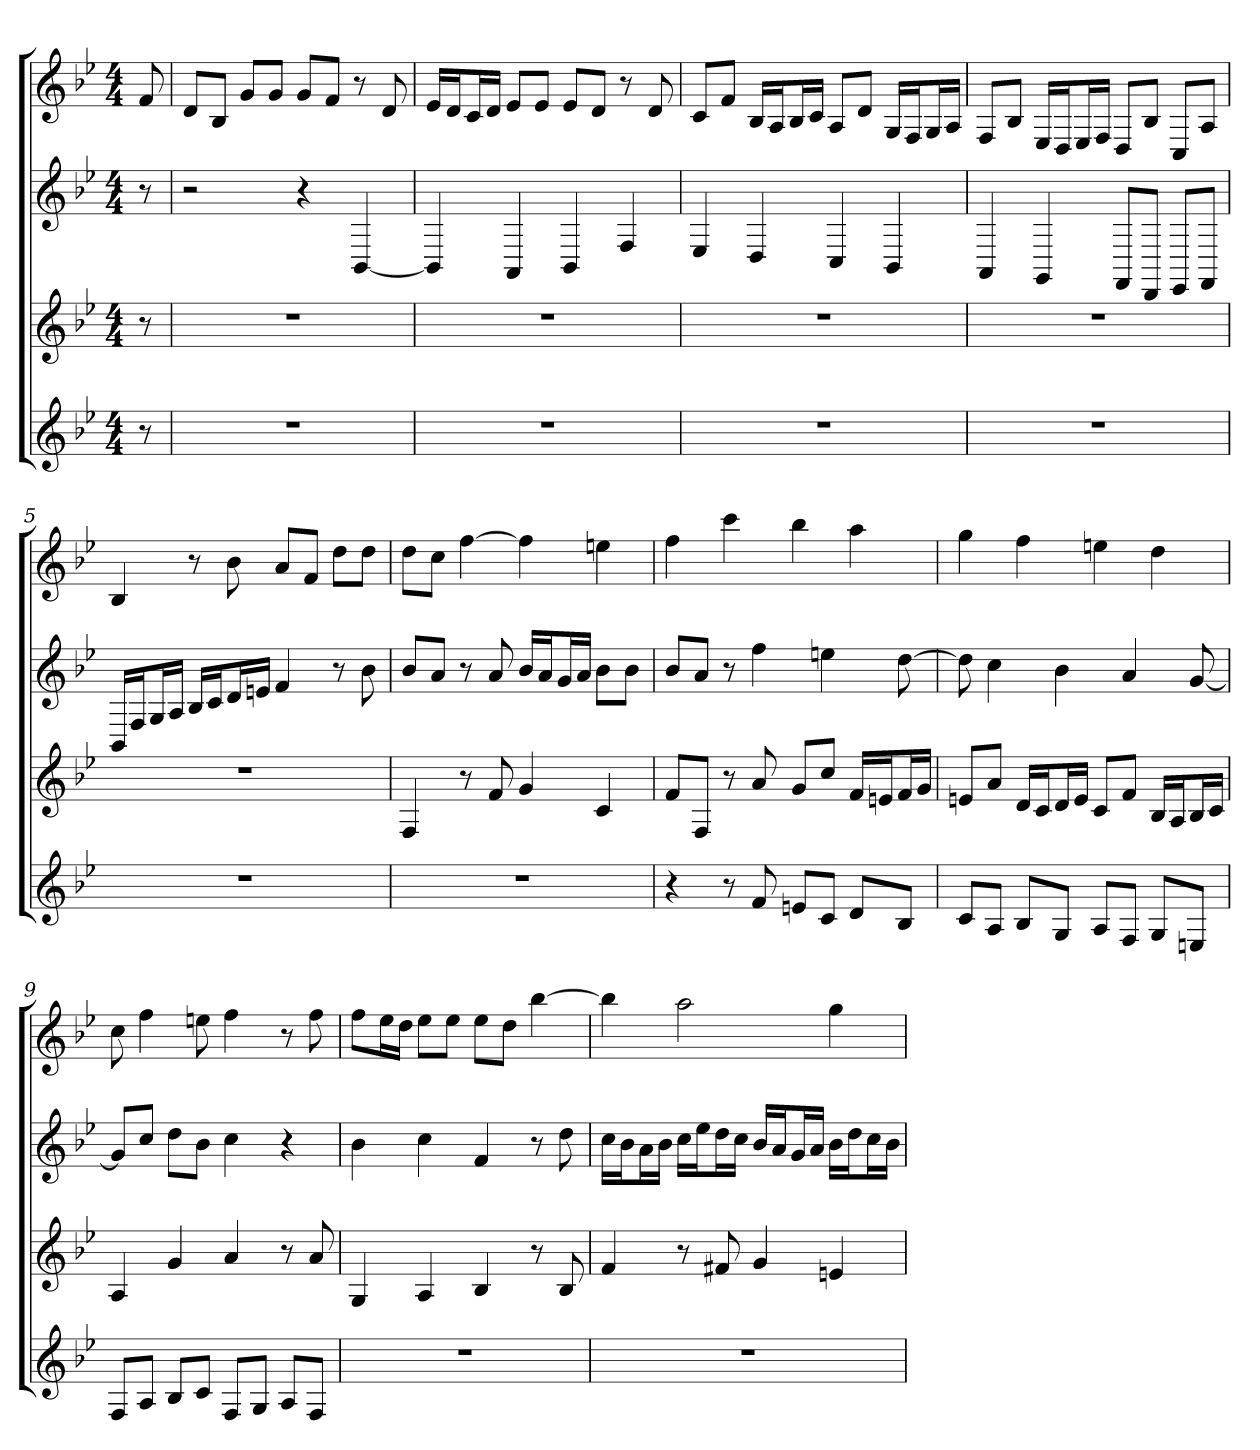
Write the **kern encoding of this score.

**kern	**kern	**kern	**kern
*part4	*part3	*part2	*part1
*staff4	*staff3	*staff2	*staff1
*k[b-e-]	*k[b-e-]	*k[b-e-]	*k[b-e-]
*M4/4	*M4/4	*M4/4	*M4/4
*MM60	*MM60	*MM60	*MM60
=	=	=	=
8r	8r	8r	8f
=1	=1	=1	=1
1r	1r	2r	8dL
.	.	.	8B-J
.	.	.	8gL
.	.	.	8gJ
.	.	4r	8gL
.	.	.	8fJ
.	.	[4BB-	8r
.	.	.	8d
=2	=2	=2	=2
1r	1r	4BB-]	16e-LL
.	.	.	16dJ
.	.	.	16cL
.	.	.	16dJJ
.	.	4AA	8e-L
.	.	.	8e-J
.	.	4BB-	8e-L
.	.	.	8dJ
.	.	4F	8r
.	.	.	8d
=3	=3	=3	=3
1r	1r	4E-	8cL
.	.	.	8fJ
.	.	4D	16B-LL
.	.	.	16AJ
.	.	.	16B-L
.	.	.	16cJJ
.	.	4C	8AL
.	.	.	8dJ
.	.	4BB-	16GLL
.	.	.	16FJ
.	.	.	16GL
.	.	.	16AJJ
=4	=4	=4	=4
1r	1r	4AA	8FL
.	.	.	8B-J
.	.	4GG	16E-LL
.	.	.	16DJ
.	.	.	16E-L
.	.	.	16FJJ
.	.	8FFL	8DL
.	.	8DDJ	8B-J
.	.	8EE-L	8CL
.	.	8FFJ	8AJ
=5	=5	=5	=5
1r	1r	16BB-LL	4B-
.	.	16FJ	.
.	.	16GL	.
.	.	16AJJ	.
.	.	16B-LL	8r
.	.	16cJ	.
.	.	16dL	8b-
.	.	16enJJ	.
.	.	4f	8aL
.	.	.	8fJ
.	.	8r	8ddL
.	.	8b-	8ddJ
=6	=6	=6	=6
1r	4F	8b-L	8ddL
.	.	8aJ	8ccJ
.	8r	8r	[4ff
.	8f	8a	.
.	4g	16b-LL	4ff]
.	.	16aJ	.
.	.	16gL	.
.	.	16aJJ	.
.	4c	8b-L	4een
.	.	8b-J	.
=7	=7	=7	=7
4r	8fL	8b-L	4ff
.	8FJ	8aJ	.
8r	8r	8r	4ccc
8f	8a	4ff	.
8enL	8gL	.	4bb-
8cJ	8ccJ	4een	.
8dL	16fLL	.	4aa
.	16enJ	.	.
8B-J	16fL	[8dd	.
.	16gJJ	.	.
=8	=8	=8	=8
8cL	8enL	8dd]	4gg
8AJ	8aJ	4cc	.
8B-L	16dLL	.	4ff
.	16cJ	.	.
8GJ	16dL	4b-	.
.	16eJJ	.	.
8AL	8cL	.	4een
8FJ	8fJ	4a	.
8GL	16B-LL	.	4dd
.	16AJ	.	.
8EnJ	16B-L	[8g	.
.	16cJJ	.	.
=9	=9	=9	=9
8FL	4A	8gL]	8cc
8AJ	.	8ccJ	4ff
8B-L	4g	8ddL	.
8cJ	.	8b-J	8een
8FL	4a	4cc	4ff
8GJ	.	.	.
8AL	8r	4r	8r
8FJ	8a	.	8ff
=10	=10	=10	=10
1r	4G	4b-	8ffL
.	.	.	16ee-L
.	.	.	16ddJJ
.	4A	4cc	8ee-L
.	.	.	8ee-J
.	4B-	4f	8ee-L
.	.	.	8ddJ
.	8r	8r	[4bb-
.	8B-	8dd	.
=11	=11	=11	=11
1r	4f	16ccLL	4bb-]
.	.	16b-J	.
.	.	16aL	.
.	.	16b-JJ	.
.	8r	16ccLL	2aa
.	.	16ee-J	.
.	8f#X	16ddL	.
.	.	16ccJJ	.
.	4g	16b-LL	.
.	.	16aJ	.
.	.	16gL	.
.	.	16aJJ	.
.	4en	16b-LL	4gg
.	.	16ddJ	.
.	.	16ccL	.
.	.	16b-JJ	.
=	=	=	=
*-	*-	*-	*-
